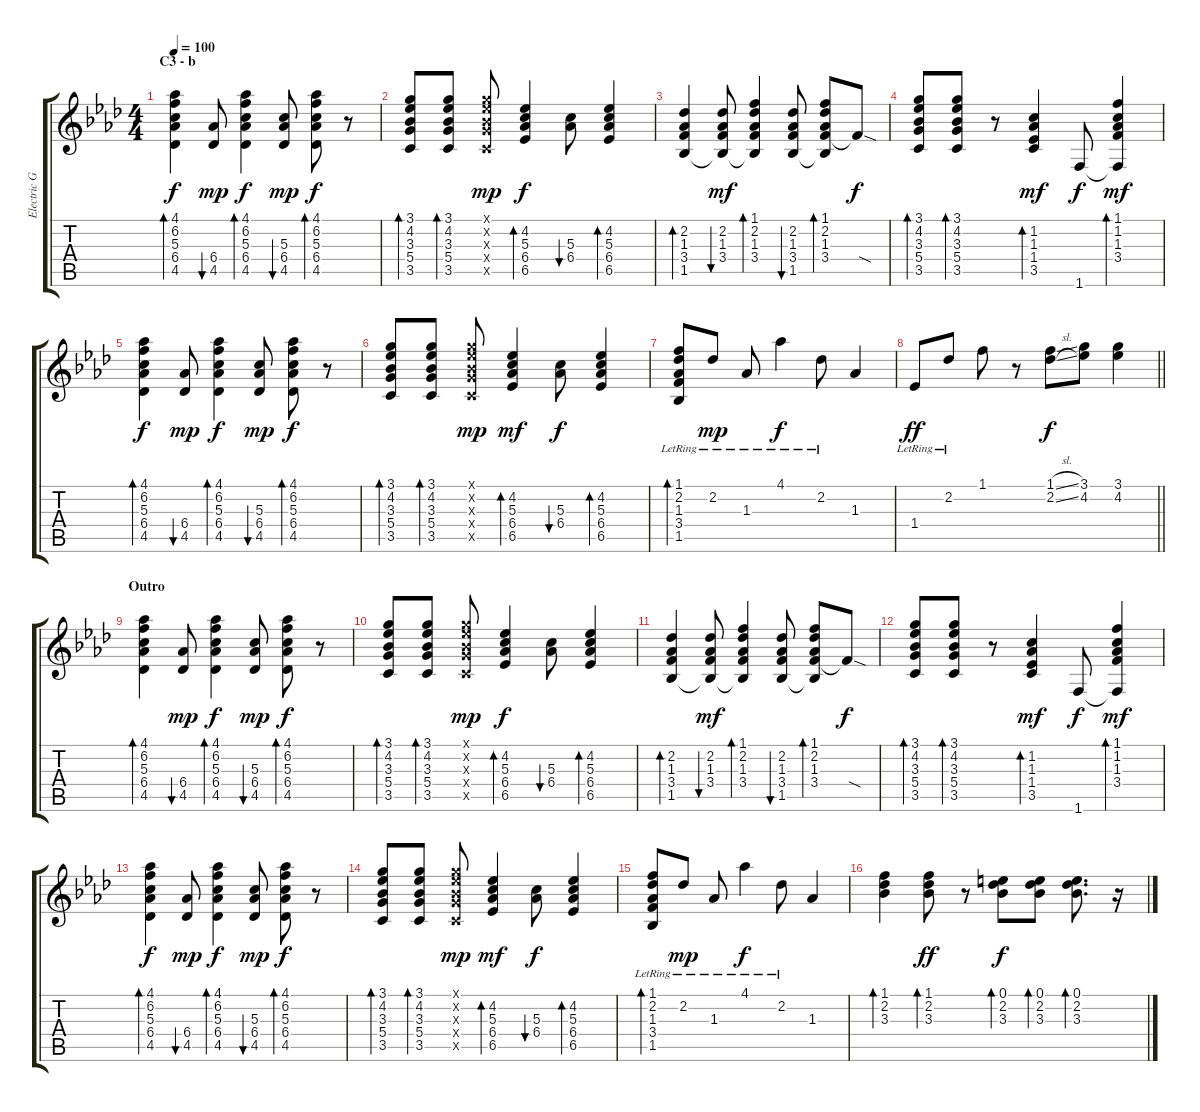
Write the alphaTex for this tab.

\track ("Electric Guitar" "Electric G") {instrument acousticguitarsteel}
\staff {score tabs}
\tuning (E4 B3 G3 D3 A2 E2) {hide}
\ts (4 4)
\section ("" "C3 - b")
\tempo 100
\clef g2
\ks ab
(4.1 6.2 5.3 6.4 4.5).4{bd 60 dy f} (6.4 4.5).8{bu 60 dy mp} (4.1 6.2 5.3 6.4 4.5).4{bd 60 dy f} (5.3 6.4 4.5).8{bu 60 dy mp} (4.1 6.2 5.3 6.4 4.5).8{bd 60 dy f} r.8 |
(3.1 4.2 3.3 5.4 3.5).8{bd 60} (3.1 4.2 3.3 5.4 3.5).8{bd 60} (3.1{x} 4.2{x} 3.3{x} 5.4{x} 3.5{x}).8{dy mp} (4.2 5.3 6.4 6.5).4{bd 60 dy f} (5.3 6.4).8{bu 60} (4.2 5.3 6.4 6.5).4{bd 30} |
(2.2 1.3 3.4 1.5).4{bd 30} (2.2 1.3 3.4 1.5{t}).8{bu 30 dy mf} (1.1 2.2 1.3 3.4 1.5{t}).4{bd 30} (2.2 1.3 3.4 1.5).8{bu 30} (1.1 2.2 1.3 3.4 1.5{t}).8{bd 30} 3.4{sod t}.8{dy f} |
(3.1 4.2 3.3 5.4 3.5).8{bd 60} (3.1 4.2 3.3 5.4 3.5).8{bd 60} r.8 (1.2 1.3 1.4 3.5).4{bd 60 dy mf} 1.6.8{dy f} (1.1 1.2 1.3 3.4 1.6{t}).4{bd 30 dy mf} |
(4.1 6.2 5.3 6.4 4.5).4{bd 60 dy f} (6.4 4.5).8{bu 60 dy mp} (4.1 6.2 5.3 6.4 4.5).4{bd 60 dy f} (5.3 6.4 4.5).8{bu 60 dy mp} (4.1 6.2 5.3 6.4 4.5).8{bd 60 dy f} r.8 |
(3.1 4.2 3.3 5.4 3.5).8{bd 60} (3.1 4.2 3.3 5.4 3.5).8{bd 60} (3.1{x} 4.2{x} 3.3{x} 5.4{x} 3.5{x}).8{dy mp} (4.2 5.3 6.4 6.5).4{bd 60 dy mf} (5.3 6.4).8{bu 60 dy f} (4.2 5.3 6.4 6.5).4{bd 30} |
(1.1{lr} 2.2{lr} 1.3{lr} 3.4{lr} 1.5{lr}).8{bd 60} 2.2{lr}.8{dy mp} 1.3{lr}.8 4.1{lr}.4{dy f} 2.2{lr}.8 1.3.4 |
\barLineRight lightlight
1.4{lr}.8{dy ff} 2.2{lr}.8 1.1.8 r.8 (1.1{sl} 2.2{sl}).8{dy f} (3.1 4.2).8 (3.1 4.2).4 |
\section ("" "Outro")
(4.1 6.2 5.3 6.4 4.5).4{bd 60} (6.4 4.5).8{bu 60 dy mp} (4.1 6.2 5.3 6.4 4.5).4{bd 60 dy f} (5.3 6.4 4.5).8{bu 60 dy mp} (4.1 6.2 5.3 6.4 4.5).8{bd 60 dy f} r.8 |
(3.1 4.2 3.3 5.4 3.5).8{bd 60} (3.1 4.2 3.3 5.4 3.5).8{bd 60} (3.1{x} 4.2{x} 3.3{x} 5.4{x} 3.5{x}).8{dy mp} (4.2 5.3 6.4 6.5).4{bd 60 dy f} (5.3 6.4).8{bu 60} (4.2 5.3 6.4 6.5).4{bd 30} |
(2.2 1.3 3.4 1.5).4{bd 30} (2.2 1.3 3.4 1.5{t}).8{bu 30 dy mf} (1.1 2.2 1.3 3.4 1.5{t}).4{bd 30} (2.2 1.3 3.4 1.5).8{bu 30} (1.1 2.2 1.3 3.4 1.5{t}).8{bd 30} 3.4{sod t}.8{dy f} |
(3.1 4.2 3.3 5.4 3.5).8{bd 60} (3.1 4.2 3.3 5.4 3.5).8{bd 60} r.8 (1.2 1.3 1.4 3.5).4{bd 60 dy mf} 1.6.8{dy f} (1.1 1.2 1.3 3.4 1.6{t}).4{bd 30 dy mf} |
(4.1 6.2 5.3 6.4 4.5).4{bd 60 dy f} (6.4 4.5).8{bu 60 dy mp} (4.1 6.2 5.3 6.4 4.5).4{bd 60 dy f} (5.3 6.4 4.5).8{bu 60 dy mp} (4.1 6.2 5.3 6.4 4.5).8{bd 60 dy f} r.8 |
(3.1 4.2 3.3 5.4 3.5).8{bd 60} (3.1 4.2 3.3 5.4 3.5).8{bd 60} (3.1{x} 4.2{x} 3.3{x} 5.4{x} 3.5{x}).8{dy mp} (4.2 5.3 6.4 6.5).4{bd 60 dy mf} (5.3 6.4).8{bu 60 dy f} (4.2 5.3 6.4 6.5).4{bd 30} |
(1.1{lr} 2.2{lr} 1.3{lr} 3.4{lr} 1.5{lr}).8{bd 60} 2.2{lr}.8{dy mp} 1.3{lr}.8 4.1{lr}.4{dy f} 2.2{lr}.8 1.3.4 |
(1.1 2.2 3.3).4{bd 30} (1.1 2.2 3.3).8{bd 30 dy ff} r.8 (0.1 2.2 3.3).8{bd 30 dy f} (0.1 2.2 3.3).8{bd 30} (0.1 2.2 3.3).8{d bd 30} r.16
